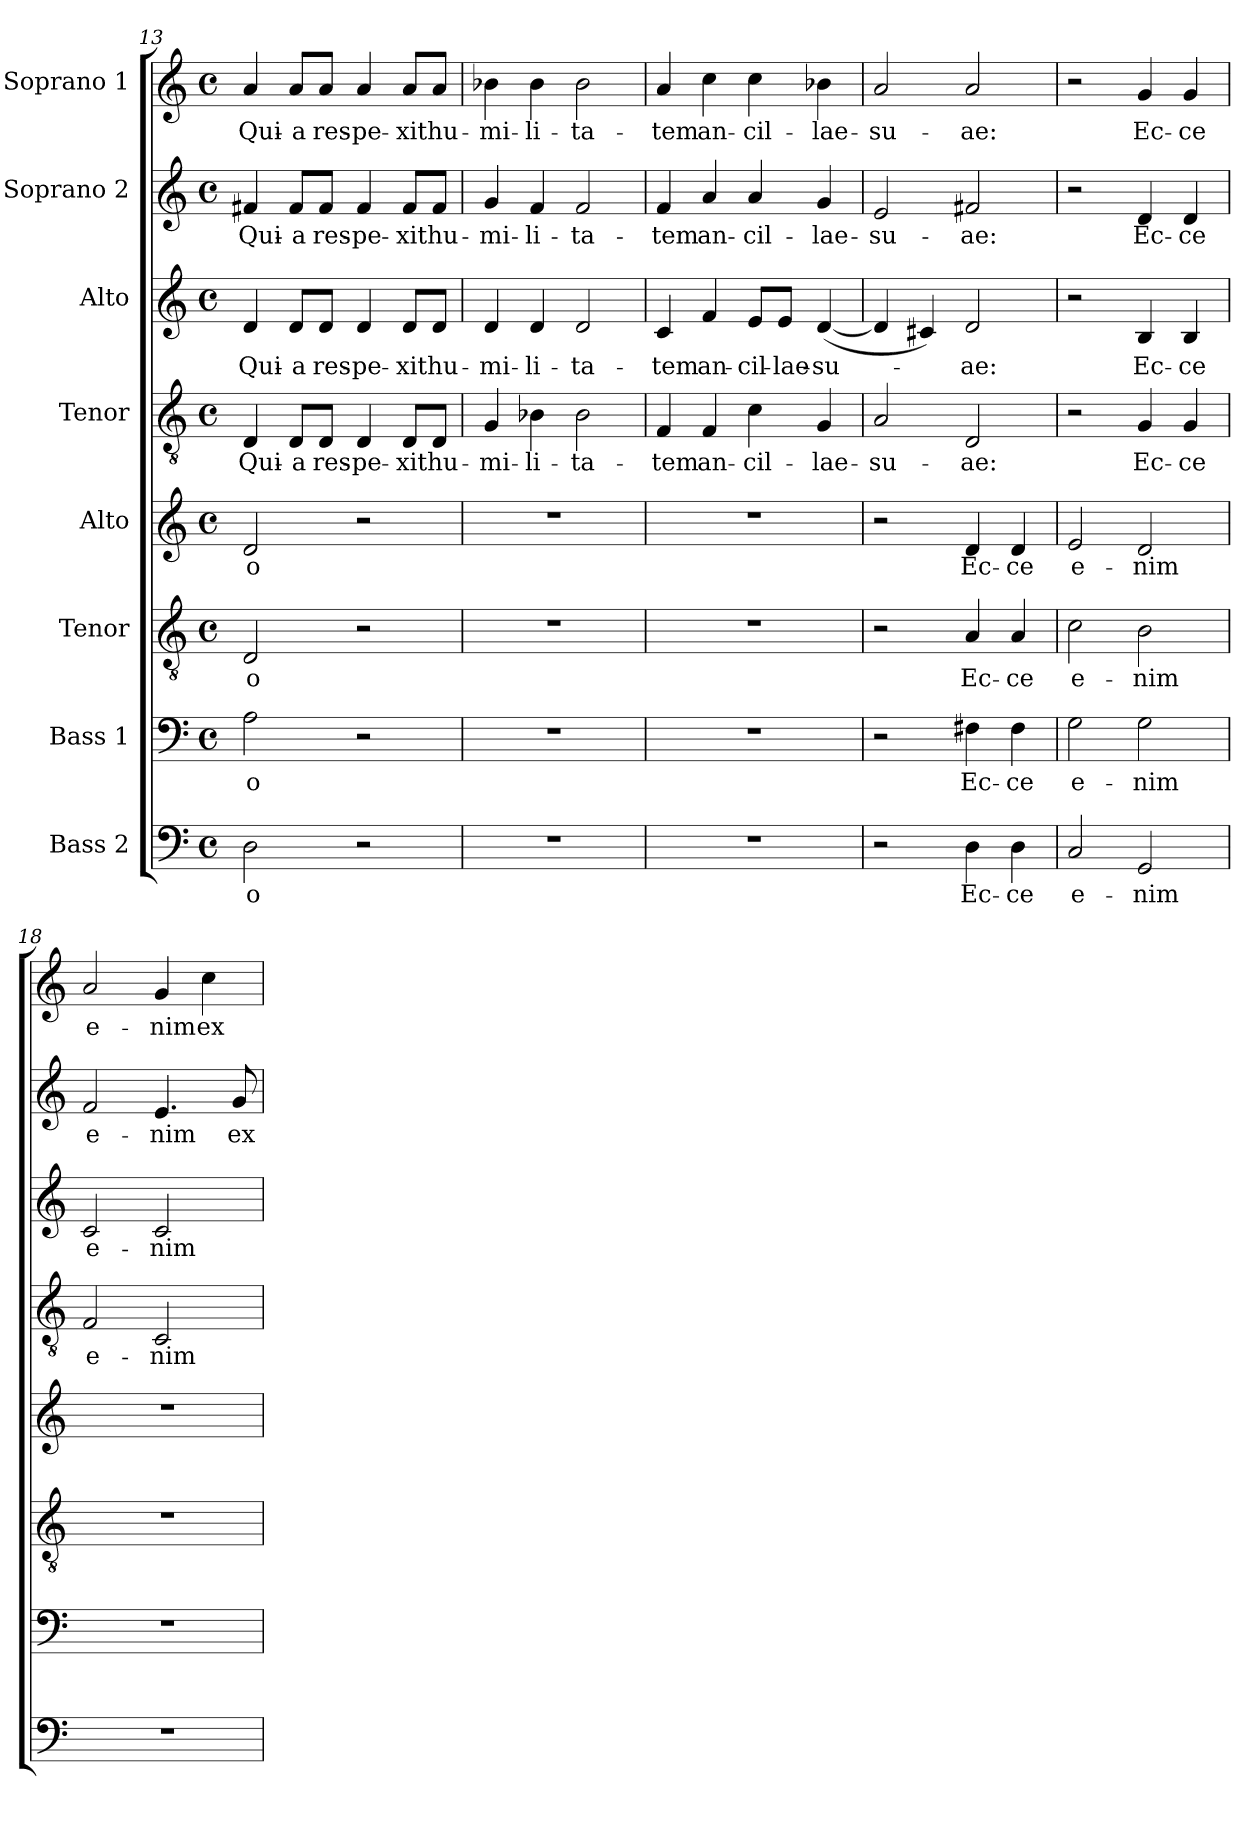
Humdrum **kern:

**kern	**text	**kern	**text	**kern	**text	**kern	**text	**kern	**text	**kern	**text	**kern	**text	**kern	**text
*part8	*part8	*part7	*part7	*part6	*part6	*part5	*part5	*part4	*part4	*part3	*part3	*part2	*part2	*part1	*part1
*staff8	*staff8	*staff7	*staff7	*staff6	*staff6	*staff5	*staff5	*staff4	*staff4	*staff3	*staff3	*staff2	*staff2	*staff1	*staff1
*I"Bass 2	*	*I"Bass 1	*	*I"Tenor	*	*I"Alto	*	*I"Tenor	*	*I"Alto	*	*I"Soprano 2	*	*I"Soprano 1	*
!!LO:LB:g=z
*clefF4	*	*clefF4	*	*clefGv2	*	*clefG2	*	*clefGv2	*	*clefG2	*	*clefG2	*	*clefG2	*
*k[]	*	*k[]	*	*k[]	*	*k[]	*	*k[]	*	*k[]	*	*k[]	*	*k[]	*
*C:	*	*C:	*	*C:	*	*C:	*	*C:	*	*C:	*	*C:	*	*C:	*
*M4/4	*	*M4/4	*	*M4/4	*	*M4/4	*	*M4/4	*	*M4/4	*	*M4/4	*	*M4/4	*
*met(c)	*	*met(c)	*	*met(c)	*	*met(c)	*	*met(c)	*	*met(c)	*	*met(c)	*	*met(c)	*
=13	=13	=13	=13	=13	=13	=13	=13	=13	=13	=13	=13	=13	=13	=13	=13
2D\	-o	2A\	-o	2D/	-o	2d/	-o	4D/	Qui-	4d/	Qui-	4f#X/	Qui-	4a/	Qui-
.	.	.	.	.	.	.	.	8D/L	-a	8d/L	-a	8f#/L	-a	8a/L	-a
.	.	.	.	.	.	.	.	8D/J	res-	8d/J	res-	8f#/J	res-	8a/J	res-
2r	.	2r	.	2r	.	2r	.	4D/	-pe-	4d/	-pe-	4f#/	-pe-	4a/	-pe-
.	.	.	.	.	.	.	.	8D/L	-xit	8d/L	-xit	8f#/L	-xit	8a/L	-xit
.	.	.	.	.	.	.	.	8D/J	hu-	8d/J	hu-	8f#/J	hu-	8a/J	hu-
=14	=14	=14	=14	=14	=14	=14	=14	=14	=14	=14	=14	=14	=14	=14	=14
1r	.	1r	.	1r	.	1r	.	4G/	-mi-	4d/	-mi-	4g/	-mi-	4b-X\	-mi-
.	.	.	.	.	.	.	.	4B-X\	-li-	4d/	-li-	4f/	-li-	4b-\	-li-
.	.	.	.	.	.	.	.	2B-\	-ta-	2d/	-ta-	2f/	-ta-	2b-\	-ta-
=15	=15	=15	=15	=15	=15	=15	=15	=15	=15	=15	=15	=15	=15	=15	=15
1r	.	1r	.	1r	.	1r	.	4F/	-tem	4c/	-tem	4f/	-tem	4a/	-tem
.	.	.	.	.	.	.	.	4F/	an-	4f/	an-	4a/	an-	4cc\	an-
.	.	.	.	.	.	.	.	4c\	-cil-	8e/L	-cil-	4a/	-cil-	4cc\	-cil-
.	.	.	.	.	.	.	.	.	.	8e/J	-lae-	.	.	.	.
.	.	.	.	.	.	.	.	4G/	-lae-	([4d/	-su-	4g/	-lae-	4b-X\	-lae-
=16	=16	=16	=16	=16	=16	=16	=16	=16	=16	=16	=16	=16	=16	=16	=16
2r	.	2r	.	2r	.	2r	.	2A/	-su-	4d/]	.	2e/	-su-	2a/	-su-
.	.	.	.	.	.	.	.	.	.	4c#X/)	.	.	.	.	.
4D\	Ec-	4F#X\	Ec-	4A/	Ec-	4d/	Ec-	2D/	-ae:	2d/	-ae:	2f#X/	-ae:	2a/	-ae:
4D\	-ce	4F#\	-ce	4A/	-ce	4d/	-ce	.	.	.	.	.	.	.	.
=17	=17	=17	=17	=17	=17	=17	=17	=17	=17	=17	=17	=17	=17	=17	=17
2C/	e-	2G\	e-	2c\	e-	2e/	e-	2r	.	2r	.	2r	.	2r	.
2GG/	-nim	2G\	-nim	2B\	-nim	2d/	-nim	4G/	Ec-	4B/	Ec-	4d/	Ec-	4g/	Ec-
.	.	.	.	.	.	.	.	4G/	-ce	4B/	-ce	4d/	-ce	4g/	-ce
=18	=18	=18	=18	=18	=18	=18	=18	=18	=18	=18	=18	=18	=18	=18	=18
1r	.	1r	.	1r	.	1r	.	2F/	e-	2c/	e-	2f/	e-	2a/	e-
.	.	.	.	.	.	.	.	2C/	-nim	2c/	-nim	4.e/	-nim	4g/	-nim
.	.	.	.	.	.	.	.	.	.	.	.	.	.	4cc\	ex
.	.	.	.	.	.	.	.	.	.	.	.	8g/	ex	.	.
=	=	=	=	=	=	=	=	=	=	=	=	=	=	=	=
*-	*-	*-	*-	*-	*-	*-	*-	*-	*-	*-	*-	*-	*-	*-	*-
